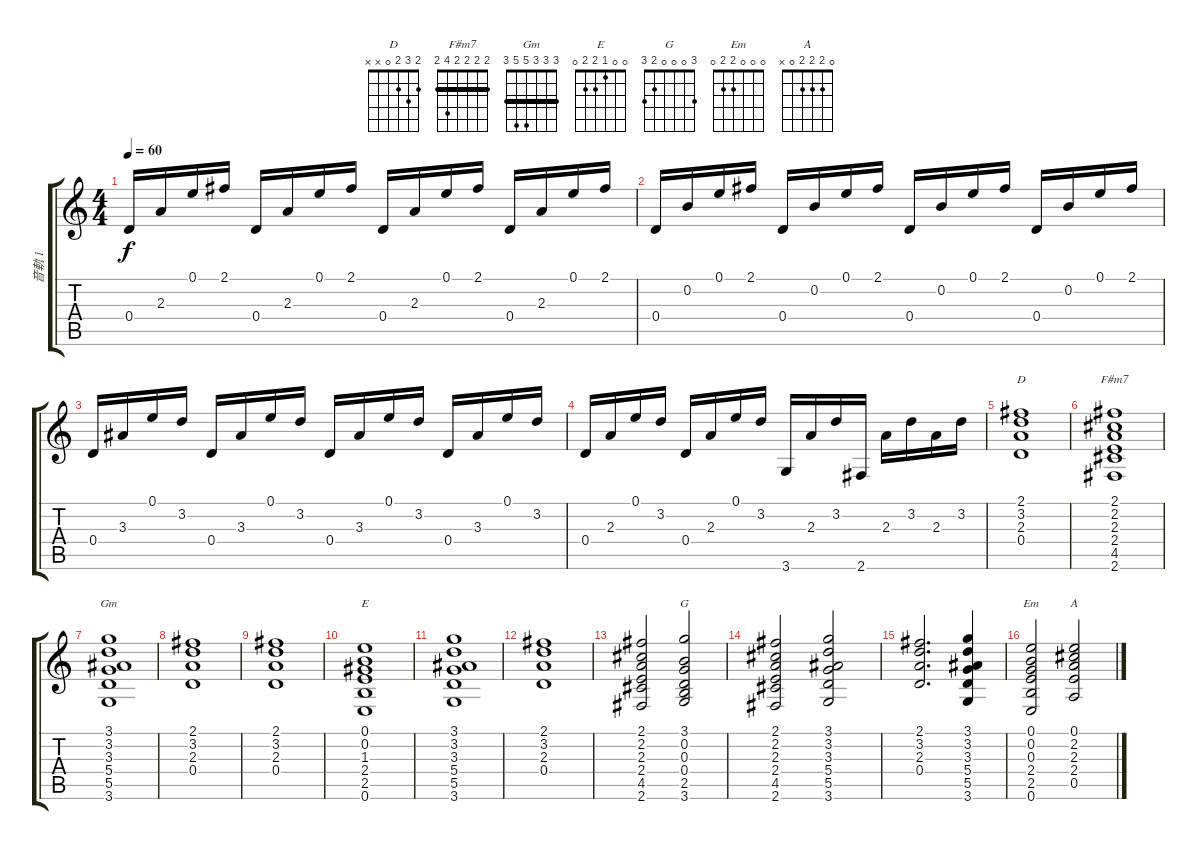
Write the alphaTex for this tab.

\track ("音軌 1" "音軌 1") {instrument electricguitarjazz}
\staff {score tabs}
\tuning (E4 B3 G3 D3 A2 E2) {hide}
\chord ("D" 2 3 2 0 x x)
\chord ("F#m7" 2 2 2 2 4 2) {barre 2}
\chord ("Gm" 3 3 3 5 5 3) {barre 3}
\chord ("E" 0 0 1 2 2 0)
\chord ("G" 3 0 0 0 2 3)
\chord ("Em" 0 0 0 2 2 0)
\chord ("A" 0 2 2 2 0 x)
\ts (4 4)
\tempo 60
\clef g2
\ks c
0.4.16{dy f instrument electricguitarjazz} 2.3.16 0.1.16 2.1.16 0.4.16 2.3.16 0.1.16 2.1.16 0.4.16 2.3.16 0.1.16 2.1.16 0.4.16 2.3.16 0.1.16 2.1.16 |
0.4.16 0.2.16 0.1.16 2.1.16 0.4.16 0.2.16 0.1.16 2.1.16 0.4.16 0.2.16 0.1.16 2.1.16 0.4.16 0.2.16 0.1.16 2.1.16 |
0.4.16 3.3.16 0.1.16 3.2.16 0.4.16 3.3.16 0.1.16 3.2.16 0.4.16 3.3.16 0.1.16 3.2.16 0.4.16 3.3.16 0.1.16 3.2.16 |
0.4.16 2.3.16 0.1.16 3.2.16 0.4.16 2.3.16 0.1.16 3.2.16 3.6.16 2.3.16 3.2.16 2.6.16 2.3.16 3.2.16 2.3.16 3.2.16 |
(2.1 3.2 2.3 0.4).1{ch "D"} |
(2.1 2.2 2.3 2.4 4.5 2.6).1{ch "F#m7"} |
(3.1 3.2 3.3 5.4 5.5 3.6).1{ch "Gm"} |
(2.1 3.2 2.3 0.4).1 |
(2.1 3.2 2.3 0.4).1 |
(0.1 0.2 1.3 2.4 2.5 0.6).1{ch "E"} |
(3.1 3.2 3.3 5.4 5.5 3.6).1 |
(2.1 3.2 2.3 0.4).1 |
(2.1 2.2 2.3 2.4 4.5 2.6).2 (3.1 0.2 0.3 0.4 2.5 3.6).2{ch "G"} |
(2.1 2.2 2.3 2.4 4.5 2.6).2 (3.1 3.2 3.3 5.4 5.5 3.6).2 |
(2.1 3.2 2.3 0.4).2{d} (3.1 3.2 3.3 5.4 5.5 3.6).4 |
(0.1 0.2 0.3 2.4 2.5 0.6).2{ch "Em"} (0.1 2.2 2.3 2.4 0.5).2{ch "A"}
